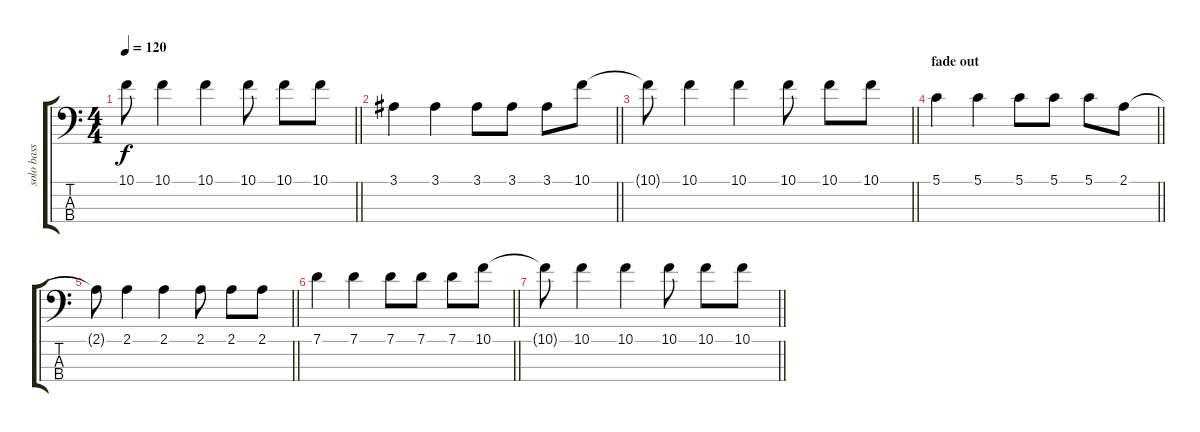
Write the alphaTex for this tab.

\track ("solo bass" "solo bass") {instrument electricguitarjazz}
\staff {score tabs}
\tuning (G2 D2 A1 E1) {hide}
\ts (4 4)
\tempo 120
\clef f4
\barLineRight lightlight
\ks c
10.1{t}.8{dy f} 10.1.4 10.1.4 10.1.8 10.1.8 10.1.8 |
\barLineRight lightlight
3.1.4 3.1.4 3.1.8 3.1.8 3.1.8 10.1.8 |
\barLineRight lightlight
10.1{t}.8 10.1.4 10.1.4 10.1.8 10.1.8 10.1.8 |
\section ("" "fade out")
\barLineRight lightlight
5.1.4 5.1.4 5.1.8 5.1.8 5.1.8 2.1.8 |
\barLineRight lightlight
2.1{t}.8 2.1.4 2.1.4 2.1.8 2.1.8 2.1.8 |
\barLineRight lightlight
7.1.4 7.1.4 7.1.8 7.1.8 7.1.8 10.1.8 |
\barLineRight lightlight
10.1{t}.8 10.1.4 10.1.4 10.1.8 10.1.8 10.1.8
